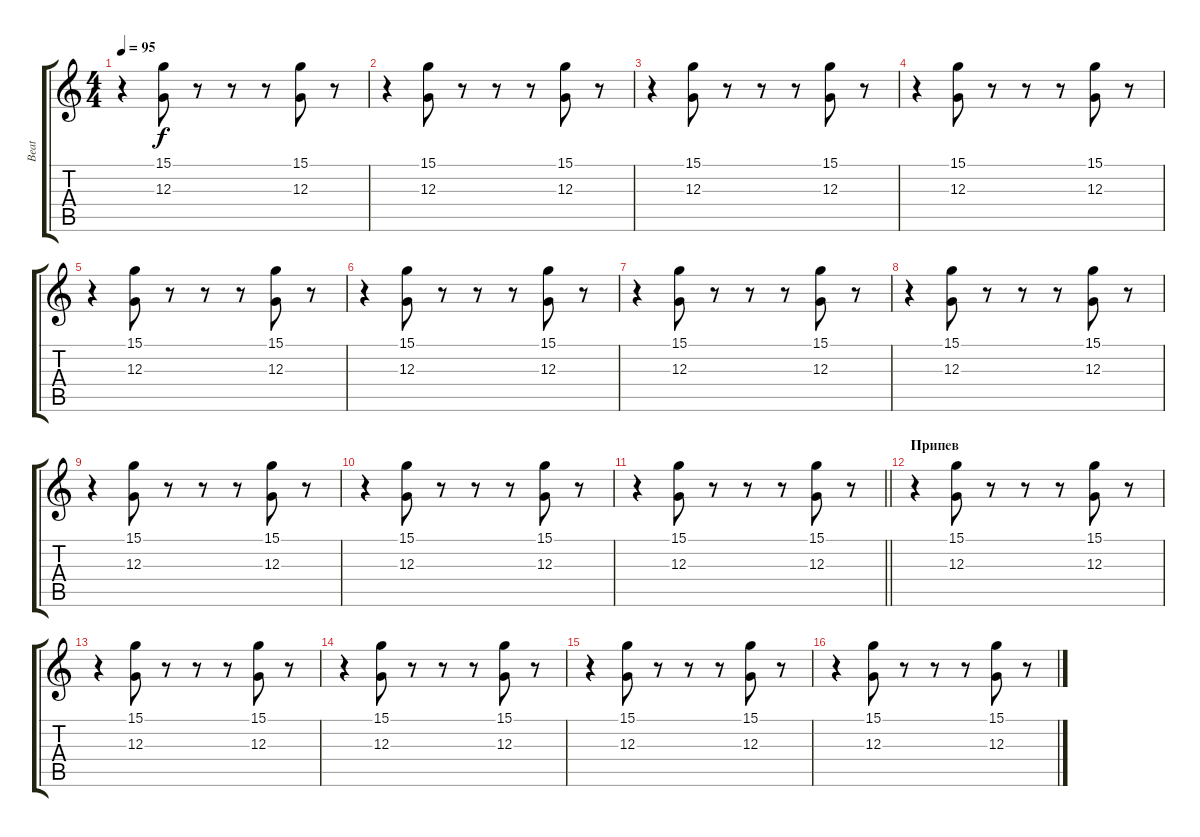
\track ("Beat" "Beat") {instrument steeldrums}
\staff {score tabs}
\tuning (E4 B3 G3 D3 A2 E2) {hide}
\ts (4 4)
\tempo 95
\clef g2
\ks c
r.4{dy f} (15.1 12.3).8 r.8 r.8 r.8 (15.1 12.3).8 r.8 |
r.4 (15.1 12.3).8 r.8 r.8 r.8 (15.1 12.3).8 r.8 |
r.4 (15.1 12.3).8 r.8 r.8 r.8 (15.1 12.3).8 r.8 |
r.4 (15.1 12.3).8 r.8 r.8 r.8 (15.1 12.3).8 r.8 |
r.4 (15.1 12.3).8 r.8 r.8 r.8 (15.1 12.3).8 r.8 |
r.4 (15.1 12.3).8 r.8 r.8 r.8 (15.1 12.3).8 r.8 |
r.4 (15.1 12.3).8 r.8 r.8 r.8 (15.1 12.3).8 r.8 |
r.4 (15.1 12.3).8 r.8 r.8 r.8 (15.1 12.3).8 r.8 |
r.4 (15.1 12.3).8 r.8 r.8 r.8 (15.1 12.3).8 r.8 |
r.4 (15.1 12.3).8 r.8 r.8 r.8 (15.1 12.3).8 r.8 |
\barLineRight lightlight
r.4 (15.1 12.3).8 r.8 r.8 r.8 (15.1 12.3).8 r.8 |
\section ("" "Припев")
r.4 (15.1 12.3).8 r.8 r.8 r.8 (15.1 12.3).8 r.8 |
r.4 (15.1 12.3).8 r.8 r.8 r.8 (15.1 12.3).8 r.8 |
r.4 (15.1 12.3).8 r.8 r.8 r.8 (15.1 12.3).8 r.8 |
r.4 (15.1 12.3).8 r.8 r.8 r.8 (15.1 12.3).8 r.8 |
r.4 (15.1 12.3).8 r.8 r.8 r.8 (15.1 12.3).8 r.8
